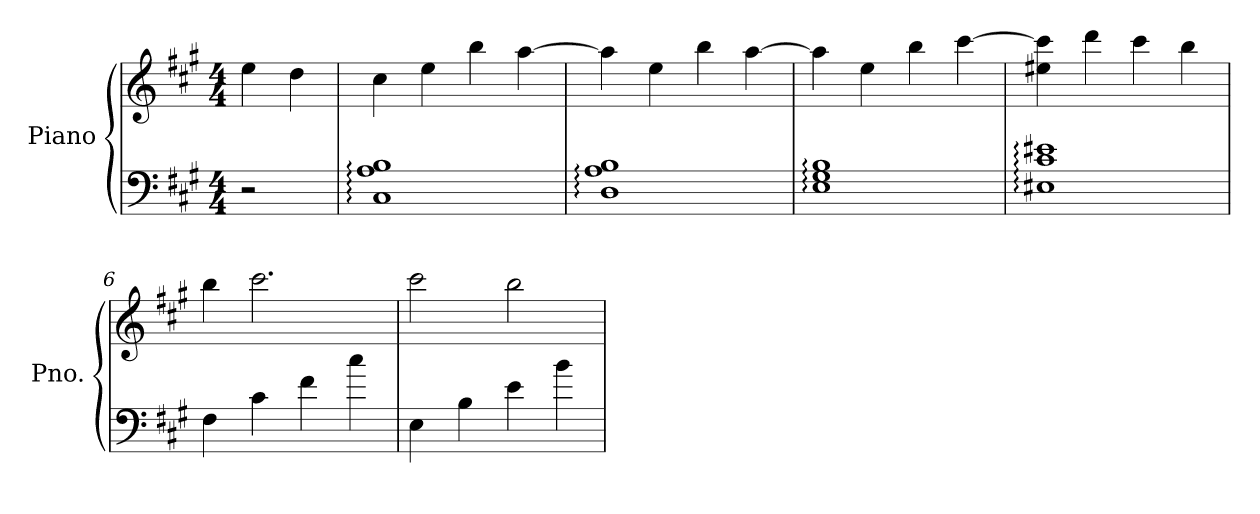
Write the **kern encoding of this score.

**kern	**kern
*part1	*part1
*staff2	*staff1
*I"Piano	*
*I'Pno.	*
*clefF4	*clefG2
*k[f#c#g#]	*k[f#c#g#]
*M4/4	*M4/4
=1	=1
2r	4ee\
.	4dd\
=2	=2
1C#: 1A: 1B:	4cc#\
.	4ee\
.	4bb\
.	[4aa\
=3	=3
1D: 1A: 1B:	4aa\]
.	4ee\
.	4bb\
.	[4aa\
=4	=4
1E: 1G#: 1B:	4aa\]
.	4ee\
.	4bb\
.	[4ccc#\
=5	=5
1E#X: 1c#: 1e#X:	4ee#X\ 4ccc#\]
.	4ddd\
.	4ccc#\
.	4bb\
=6	=6
4F#\	4bb\
4c#\	2.ccc#\
4f#\	.
4cc#\	.
=7	=7
4E\	2ccc#\
4B\	.
4e\	2bb\
4b\	.
=	=
*-	*-
